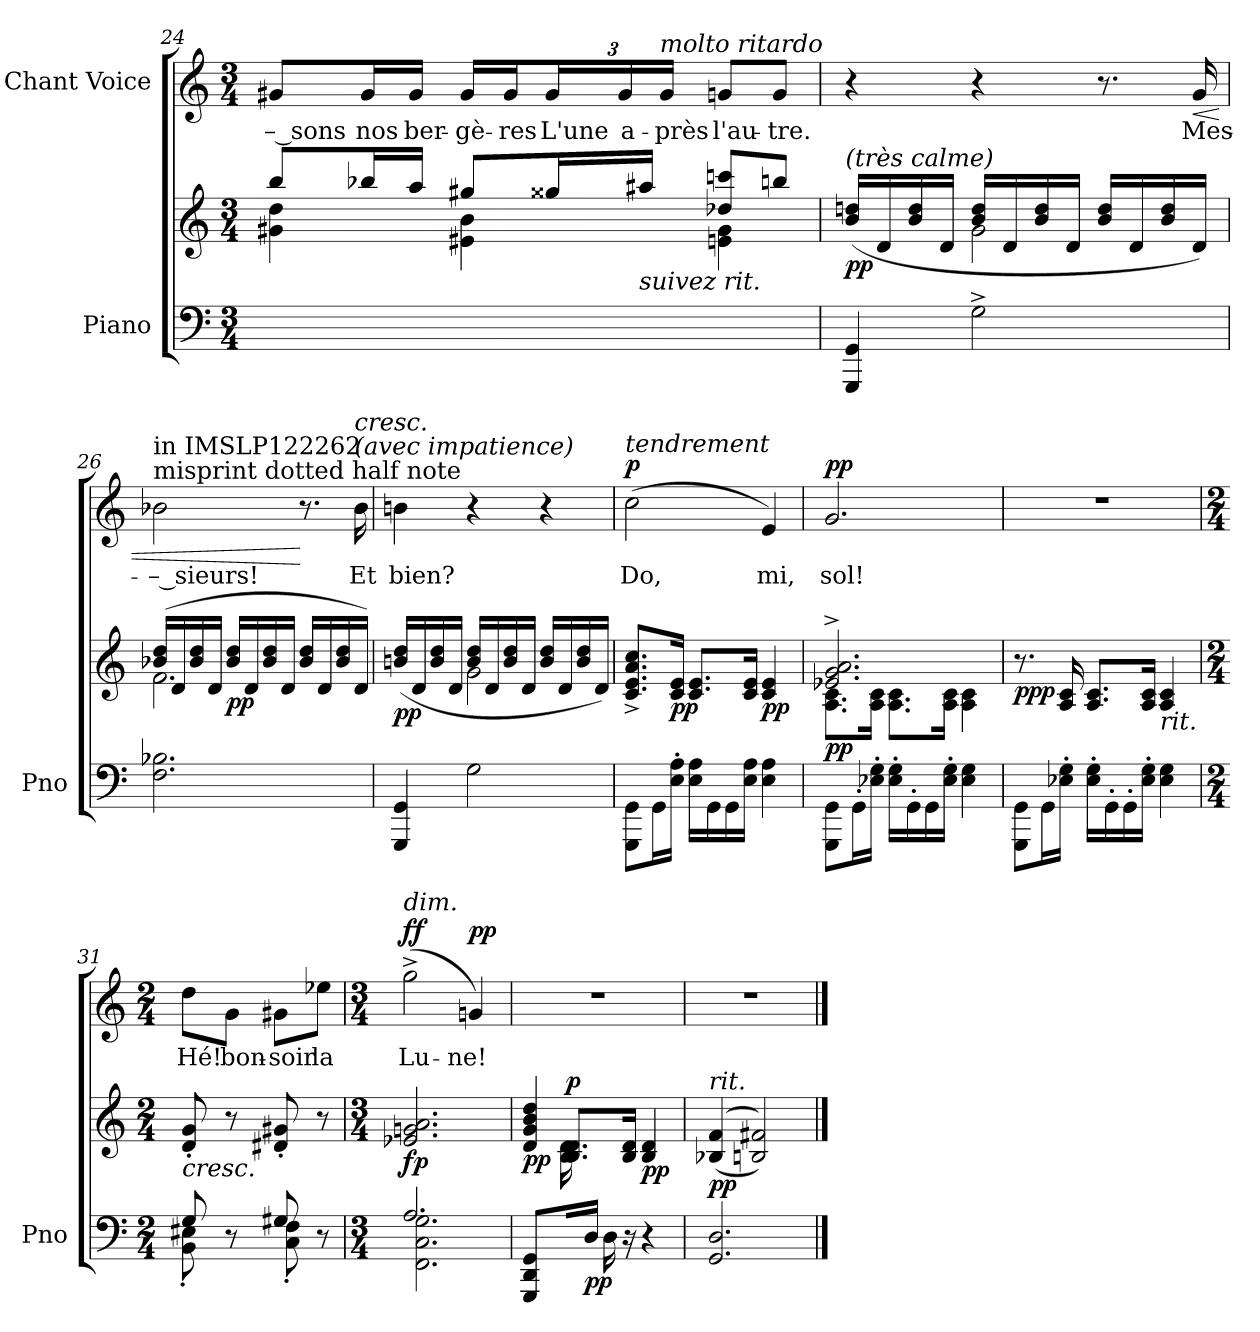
**kern	**kern	**dynam	**kern	**text	**dynam
*part2	*part2	*part2	*part1	*part1	*part1
*staff3	*staff2	*staff2/3	*staff1	*staff1	*staff1
*I"Piano	*	*	*I"Chant Voice	*	*
*I'Pno	*	*	*	*	*
!!LO:LB:g=z
*clefF4	*clefG2	*	*clefG2	*	*
*k[]	*k[]	*	*k[]	*	*
*M3/4	*M3/4	*	*M3/4	*	*
=24	=24	=24	=24	=24	=24
*	*^	*	*	*	*
!	!	!	!	!	!LO:LY:b	!
2.ryy	8bb/L	4g#X\ 4dd\	.	8g#X/L	-– sons	.
!	!	!	!	!	!LO:LY:b	!
.	16bb-X/L	.	.	16g#/L	nos	.
!	!	!	!	!	!LO:LY:b	!
.	16aa/JJ	.	.	16g#/JJ	ber-	.
!	!	!	!	!	!LO:LY:b	!
.	8gg#X/L	4e#X\ 4b\	.	16g#/LL	-gè-	.
!	!	!	!	!	!LO:LY:b	!
.	.	.	.	16g#/J	-res	.
!	!	!	!	!	!LO:LY:b	!
.	16gg##X/L	.	.	24g#/L	L'une	.
*	*	*	*	*MM86	*	*
!	!	!	!	!	!LO:LY:b	!
.	.	.	.	24g#/	a-	.
!	!LO:TX:b:i:t=suivez rit.	!	!	!	!	!
.	16aa#X/JJ	.	.	.	.	.
!	!	!	!	!LO:TX:a:i:t=molto ritardo	!	!
!	!	!	!	!	!LO:LY:b	!
.	.	.	.	24g#/JJ	-près	.
!	!	!	!	!	!LO:LY:b	!
.	8dd-X/ 8cccn/L	4en\ 4g#\	.	8gn/L	l'au-	.
!	!	!	!	!	!LO:LY:b	!
.	8bbn/J	.	.	8g/J	-tre.	.
=25	=25	=25	=25	=25	=25	=25
!	!LO:TX:a:i:t=(très calme)	!	!	!	!	!
!	!	!	!LO:DY:b	!	!	!
4GGG/ 4GG/	(>16b/ 16ddn/LL	4ryy	pp	4r	.	.
.	16d/	.	.	.	.	.
.	16b/ 16dd/	.	.	.	.	.
.	16d/JJ	.	.	.	.	.
2G^\	16b/ 16dd/LL	2g\	.	4r	.	.
.	16d/	.	.	.	.	.
.	16b/ 16dd/	.	.	.	.	.
.	16d/JJ	.	.	.	.	.
.	16b/ 16dd/LL	.	.	8.r	.	.
.	16d/	.	.	.	.	.
.	16b/ 16dd/	.	.	.	.	.
!	!	!	!	!	!LO:LY:b	!LO:HP:b
.	16d/JJ)	.	.	16g/	Mes-	<
!!LO:LB:g=z
=26	=26	=26	=26	=26	=26	=26
!	!	!	!	!LO:TX:a:t=misprint dotted half note	!	!
!	!	!	!	!LO:TX:a:t=in IMSLP122262	!	!
!	!	!	!	!	!LO:LY:b	!
2.F\ 2.B-X\	(>16b-X/ 16dd/LL	2.f\	.	2b-X\	-– sieurs!	.
.	16d/	.	.	.	.	.
.	16b-/ 16dd/	.	.	.	.	.
.	16d/JJ	.	.	.	.	.
!	!	!	!LO:DY:b	!	!	!
.	16b-/ 16dd/LL	.	pp	.	.	.
.	16d/	.	.	.	.	.
.	16b-/ 16dd/	.	.	.	.	.
.	16d/JJ	.	.	.	.	.
.	16b-/ 16dd/LL	.	.	8.r	.	[
.	16d/	.	.	.	.	.
.	16b-/ 16dd/	.	.	.	.	.
*	*	*	*	*MM92	*	*
!	!	!	!	!LO:TX:a:i:t=(avec impatience)	!	!
!	!	!	!	!LO:TX:a:i:t=cresc.	!	!
!	!	!	!	!	!LO:LY:b	!
.	16d/JJ)	.	.	16b-\	Et	.
=27	=27	=27	=27	=27	=27	=27
!	!	!	!LO:DY:b	!	!LO:LY:b	!
4GGG/ 4GG/	(>16bn/ 16dd/LL	4ryy	pp	4bn\	bien?	.
.	16d/	.	.	.	.	.
.	16b/ 16dd/	.	.	.	.	.
.	16d/JJ	.	.	.	.	.
2G\	16b/ 16dd/LL	2g\	.	4r	.	.
.	16d/	.	.	.	.	.
.	16b/ 16dd/	.	.	.	.	.
.	16d/JJ	.	.	.	.	.
.	16b/ 16dd/LL	.	.	4r	.	.
.	16d/	.	.	.	.	.
.	16b/ 16dd/	.	.	.	.	.
.	16d/JJ)	.	.	.	.	.
*	*v	*v	*	*	*	*
=28	=28	=28	=28	=28	=28
!	!	!	!LO:TX:a:i:t=tendrement	!	!
!	!	!	!	!LO:LY:b	!LO:DY:a
8GGG\ 8GG\L	8.c/^ 8.e/^ 8.a/^ 8.cc/^L	.	(>2cc\	Do,	p
16GG\L	.	.	.	.	.
!	!	!LO:DY:b	!	!	!
16E\' 16A\'JJ	16c/ 16e/Jk	pp	.	.	.
16E\ 16A\LL	8.c/ 8.e/L	.	.	.	.
16GG\	.	.	.	.	.
16GG\	.	.	.	.	.
16E\ 16A\JJ	16c/ 16e/Jk	.	.	.	.
!	!	!LO:DY:b	!	!LO:LY:b	!
4E\ 4A\	4c/ 4e/	pp	4e/)	mi,	.
=29	=29	=29	=29	=29	=29
*	*^	*	*	*	*
!	!	!	!LO:DY:b	!	!LO:LY:b	!LO:DY:a
8GGG\ 8GG\L	2.e-X/^ 2.g/^ 2.a/^	8.A\ 8.c\L	pp	2.g/	sol!	pp
16GG'\L	.	.	.	.	.	.
16E-X\' 16G\'JJ	.	16A\ 16c\Jk	.	.	.	.
16E-\' 16G\'LL	.	8.A\ 8.c\L	.	.	.	.
16GG'\	.	.	.	.	.	.
16GG\	.	.	.	.	.	.
16E-\' 16G\'JJ	.	16A\ 16c\Jk	.	.	.	.
4E-\ 4G\	.	4A\ 4c\	.	.	.	.
!!LO:LB:g=z
=30	=30	=30	=30	=30	=30	=30
!	!	!	!LO:DY:b	!	!	!
*	*v	*v	*	*^	*	*
8GGG\ 8GG\L	8.r	ppp	2.r	2ryy	.	.
16GG\L	.	.	.	.	.	.
16E-X\' 16G\'JJ	16A/ 16c/	.	.	.	.	.
16E-\' 16G\'LL	8.A/ 8.c/L	.	.	.	.	.
16GG'\	.	.	.	.	.	.
16GG'\	.	.	.	.	.	.
16E-\' 16G\'JJ	16A/ 16c/Jk	.	.	.	.	.
*	*	*	*MM86	*	*	*
!	!LO:TX:b:i:t=rit.	!	!	!	!	!
4E-\ 4G\	4A/ 4c/	.	.	4ryy	.	.
*	*	*	*v	*v	*	*
=31	=31	=31	=31	=31	=31
*M2/4	*M2/4	*	*M2/4	*	*
*	*	*	*MM90	*	*
*^	*	*	*^	*	*
!	!	!	!	!LO:TX:a:i:t=(avec surprise)	!	!	!
!	!	!LO:TX:b:i:t=cresc.	!	!	!	!	!
!	!	!	!	!	!	!LO:LY:b	!
*	*	*	*	*v	*v	*	*
8G/	8BB\' 8E#X\'	8d/' 8g/'	.	8dd\L	Hé!	.
!	!	!	!	!	!LO:LY:b	!
8ryy	8r	8r	.	8g\J	bon-	.
!	!	!	!	!	!LO:LY:b	!
8G#X/	8C\' 8F\'	8d#X/' 8g#X/'	.	8g#X\L	-soir	.
!	!	!	!	!	!LO:LY:b	!
8ryy	8r	8r	.	8ee-X\J	la	.
=32	=32	=32	=32	=32	=32	=32
*M3/4	*	*M3/4	*	*M3/4	*	*
!	!	!	!	!LO:TX:a:i:t=dim.	!	!
!	!	!	!LO:DY:b	!	!LO:LY:b	!LO:DY:a
2.A/	2.FF\ 2.C\ 2.G\	2.e-X/ 2.gn/ 2.a/	fp	(>2gg^\	Lu-	ff
!	!	!	!	!	!LO:LY:b	!LO:DY:a
.	.	.	.	4gni/)	-ne!	pp
*v	*v	*	*	*	*	*
=33	=33	=33	=33	=33	=33
*	*^	*	*	*	*
!	!	!	!LO:DY:b	!	!	!
4GGG/ 4DD/ 4GG/	4d/ 4g/ 4b/ 4dd/	4ryy	pp	2.r	.	.
!	!	!	!LO:DY:a	!	!	!
16ryy	8.B/ 8.d/L	16B\ 16d\LL	p	.	.	.
!	!	!	!LO:DY:b=2	!	!	!
16D\JJ	.	4..ryy	pp	.	.	.
16D\	.	.	.	.	.	.
16r	16B/ 16d/Jk	.	.	.	.	.
!	!	!	!LO:DY:b	!	!	!
4r	4B/ 4d/	.	pp	.	.	.
*	*v	*v	*	*	*	*
=34	=34	=34	=34	=34	=34
!	!LO:TX:a:i:t=rit.	!	!	!	!
!	!	!LO:DY:b	!	!	!
2.GG/ 2.D/	(>(<4B-X/ 4f/	pp	2.r	.	.
.	2Bn/ 2f#X/))	.	.	.	.
==	==	==	==	==	==
*-	*-	*-	*-	*-	*-
